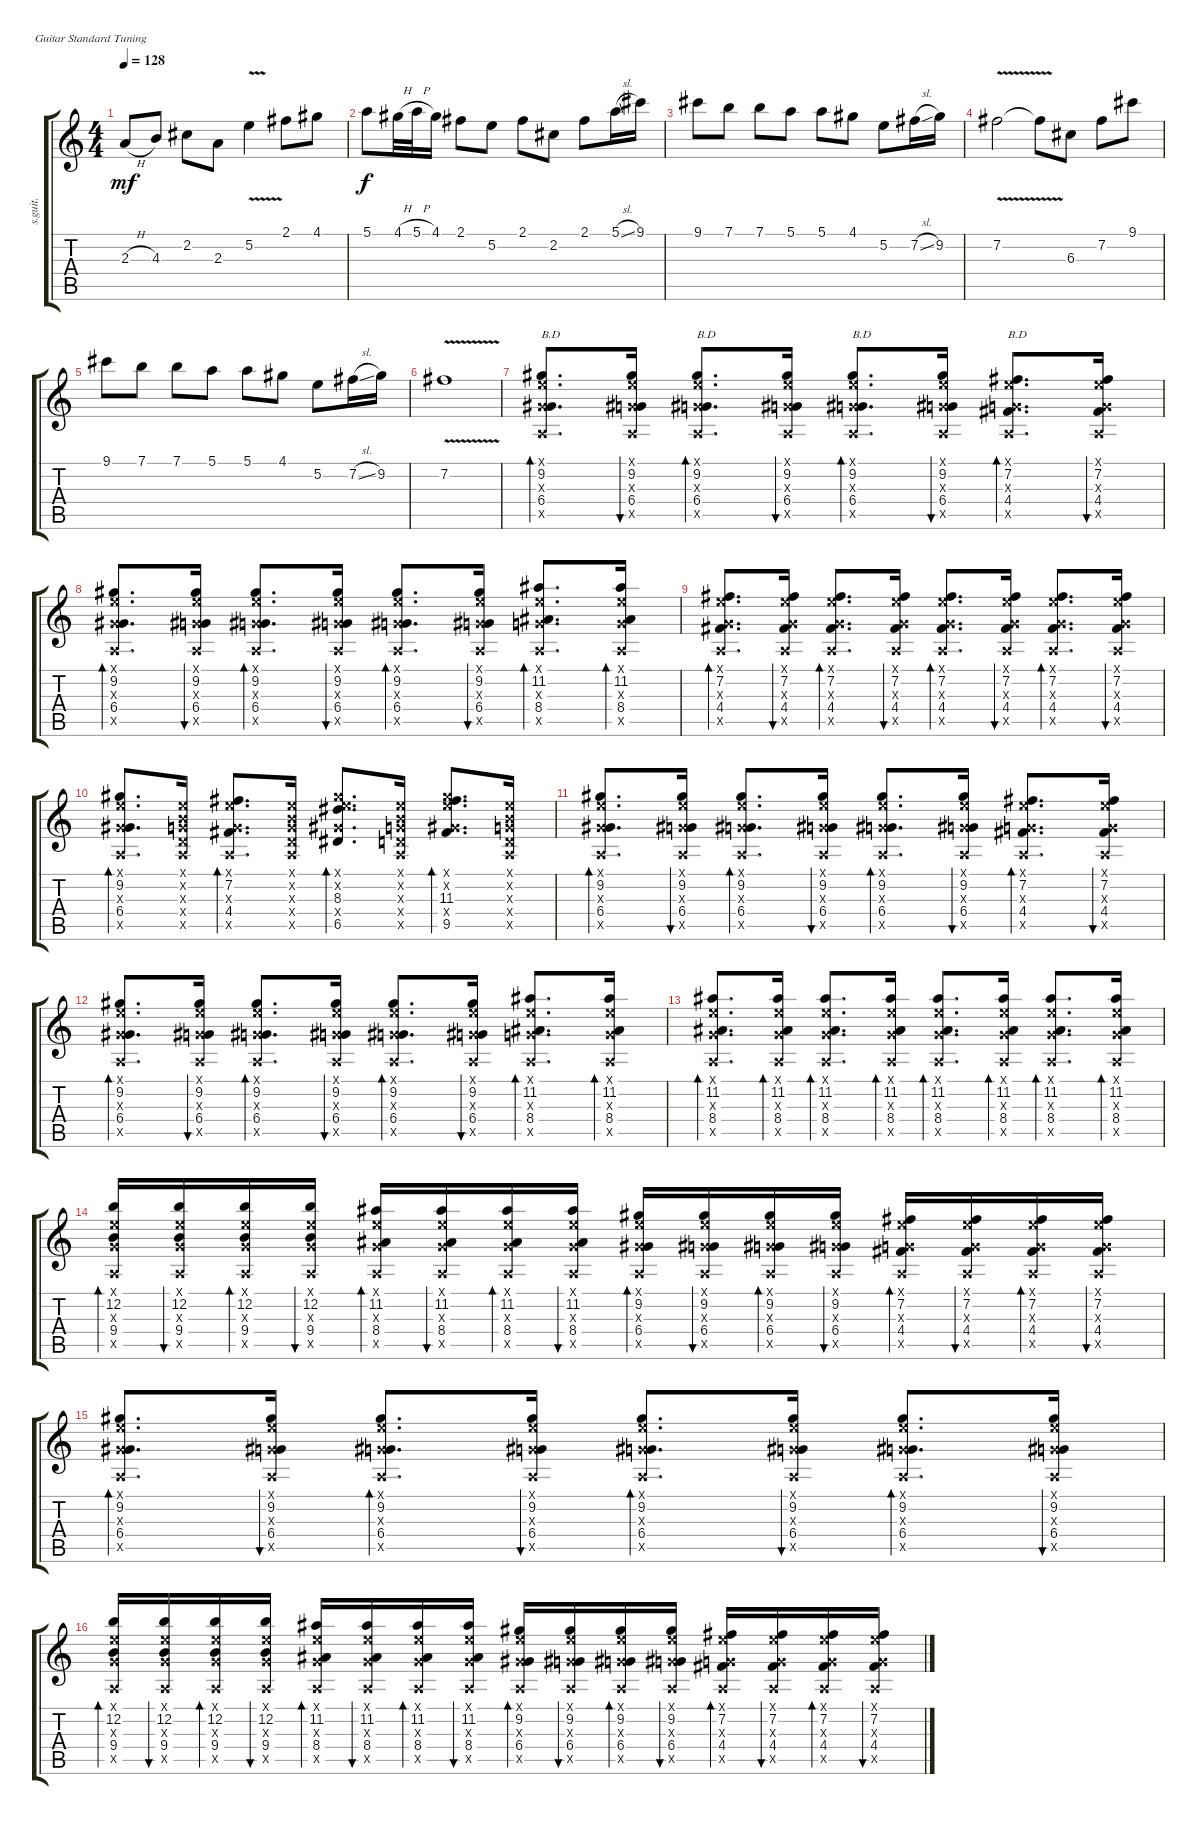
\defaultSystemsLayout 4
\bracketExtendMode groupsimilarinstruments
\otherSystemsTrackNameOrientation horizontal
\track ("陈亮 " "s.guit.") {instrument acousticguitarsteel}
\staff {score tabs}
\tuning (E4 B3 G3 D3 A2 E2)
\ts (4 4)
\tempo 128
\clef g2
\ks c
2.3{h}.8{dy mf beam Up} 4.3.8{beam Up} 2.2{acc #}.8{beam Down} 2.3.8{beam Down} 5.2{v}.4{beam Down} 2.1{acc #}.8{beam Down} 4.1{acc #}.8{beam Down} |
5.1.8{dy f beam Down} 4.1{h acc #}.32{beam Down} 5.1{h}.32{beam Down} 4.1{acc #}.16{beam Down} 2.1{acc #}.8{beam Down} 5.2.8{beam Down} 2.1{acc #}.8{beam Down} 2.2{acc #}.8{beam Down} 2.1{acc #}.8{beam Down} 5.1{sl}.16{beam Down} 9.1{acc #}.16{beam Down} |
9.1{acc #}.8{beam Down} 7.1.8{beam Down} 7.1.8{beam Down} 5.1.8{beam Down} 5.1.8{beam Down} 4.1{acc #}.8{beam Down} 5.2.8{beam Down} 7.2{sl acc #}.16{beam Down} 9.2{acc #}.16{beam Down} |
7.2{v acc #}.2{beam Down} 7.2{v t acc #}.8{beam Down} 6.3{acc #}.8{beam Down} 7.2{acc #}.8{beam Down} 9.1{acc #}.8{beam Down} |
9.1{acc #}.8{beam Down} 7.1.8{beam Down} 7.1.8{beam Down} 5.1.8{beam Down} 5.1.8{beam Down} 4.1{acc #}.8{beam Down} 5.2.8{beam Down} 7.2{sl acc #}.16{beam Down} 9.2{acc #}.16{beam Down} |
7.2{v acc #}.1{beam Down} |
(0.1{x} 9.2{acc #} 0.3{x} 6.4{acc #} 0.5{x}).8{d bd 30 txt "B.D" beam Up} (0.1{x} 9.2{acc #} 0.3{x} 6.4{acc #} 0.5{x}).16{bu 30 beam Up} (0.1{x} 9.2{acc #} 0.3{x} 6.4{acc #} 0.5{x}).8{d bd 30 txt "B.D" beam Up} (0.1{x} 9.2{acc #} 0.3{x} 6.4{acc #} 0.5{x}).16{bu 30 beam Up} (0.1{x} 9.2{acc #} 0.3{x} 6.4{acc #} 0.5{x}).8{d bd 30 txt "B.D" beam Up} (0.1{x} 9.2{acc #} 0.3{x} 6.4{acc #} 0.5{x}).16{bu 30 beam Up} (0.1{x} 7.2{acc #} 0.3{x} 4.4{acc #} 0.5{x}).8{d bd 30 txt "B.D" beam Up} (0.1{x} 7.2{acc #} 0.3{x} 4.4{acc #} 0.5{x}).16{bu 30 beam Up} |
(0.1{x} 9.2{acc #} 0.3{x} 6.4{acc #} 0.5{x}).8{d bd 30 beam Up} (0.1{x} 9.2{acc #} 0.3{x} 6.4{acc #} 0.5{x}).16{bu 30 beam Up} (0.1{x} 9.2{acc #} 0.3{x} 6.4{acc #} 0.5{x}).8{d bd 30 beam Up} (0.1{x} 9.2{acc #} 0.3{x} 6.4{acc #} 0.5{x}).16{bu 30 beam Up} (0.1{x} 9.2{acc #} 0.3{x} 6.4{acc #} 0.5{x}).8{d bd 30 beam Up} (0.1{x} 9.2{acc #} 0.3{x} 6.4{acc #} 0.5{x}).16{bu 30 beam Up} (0.1{x} 11.2{acc #} 0.3{x} 8.4{acc #} 0.5{x}).8{d bd 30 beam Up} (0.1{x} 11.2{acc #} 0.3{x} 8.4{acc #} 0.5{x}).16{bd 30 beam Up} |
(0.1{x} 7.2{acc #} 0.3{x} 4.4{acc #} 0.5{x}).8{d bd 30 beam Up} (0.1{x} 7.2{acc #} 0.3{x} 4.4{acc #} 0.5{x}).16{bu 30 beam Up} (0.1{x} 7.2{acc #} 0.3{x} 4.4{acc #} 0.5{x}).8{d bd 30 beam Up} (0.1{x} 7.2{acc #} 0.3{x} 4.4{acc #} 0.5{x}).16{bu 30 beam Up} (0.1{x} 7.2{acc #} 0.3{x} 4.4{acc #} 0.5{x}).8{d bd 30 beam Up} (0.1{x} 7.2{acc #} 0.3{x} 4.4{acc #} 0.5{x}).16{bu 30 beam Up} (0.1{x} 7.2{acc #} 0.3{x} 4.4{acc #} 0.5{x}).8{d bd 30 beam Up} (0.1{x} 7.2{acc #} 0.3{x} 4.4{acc #} 0.5{x}).16{bu 30 beam Up} |
(0.1{x} 9.2{acc #} 0.3{x} 6.4{acc #} 0.5{x}).8{d bd 30 beam Up} (0.1{x} 0.2{x} 0.3{x} 0.4{x} 0.5{x}).16{beam Up} (0.1{x} 7.2{acc #} 0.3{x} 4.4{acc #} 0.5{x}).8{d bd 30 beam Up} (0.1{x} 0.2{x} 0.3{x} 0.4{x} 0.5{x}).16{beam Up} (0.1{x} 9.2{x acc #} 8.3{acc #} 6.4{x acc #} 6.5{acc #}).8{d bd 30 beam Up} (0.1{x} 0.2{x} 0.3{x} 0.4{x} 0.5{x}).16{beam Up} (0.1{x} 9.2{x acc #} 11.3{acc #} 6.4{x acc #} 9.5{acc #}).8{d bd 30 beam Up} (0.1{x} 0.2{x} 0.3{x} 0.4{x} 0.5{x}).16{beam Up} |
(0.1{x} 9.2{acc #} 0.3{x} 6.4{acc #} 0.5{x}).8{d bd 30 beam Up} (0.1{x} 9.2{acc #} 0.3{x} 6.4{acc #} 0.5{x}).16{bu 30 beam Up} (0.1{x} 9.2{acc #} 0.3{x} 6.4{acc #} 0.5{x}).8{d bd 30 beam Up} (0.1{x} 9.2{acc #} 0.3{x} 6.4{acc #} 0.5{x}).16{bu 30 beam Up} (0.1{x} 9.2{acc #} 0.3{x} 6.4{acc #} 0.5{x}).8{d bd 30 beam Up} (0.1{x} 9.2{acc #} 0.3{x} 6.4{acc #} 0.5{x}).16{bu 30 beam Up} (0.1{x} 7.2{acc #} 0.3{x} 4.4{acc #} 0.5{x}).8{d bd 30 beam Up} (0.1{x} 7.2{acc #} 0.3{x} 4.4{acc #} 0.5{x}).16{bu 30 beam Up} |
(0.1{x} 9.2{acc #} 0.3{x} 6.4{acc #} 0.5{x}).8{d bd 30 beam Up} (0.1{x} 9.2{acc #} 0.3{x} 6.4{acc #} 0.5{x}).16{bu 30 beam Up} (0.1{x} 9.2{acc #} 0.3{x} 6.4{acc #} 0.5{x}).8{d bd 30 beam Up} (0.1{x} 9.2{acc #} 0.3{x} 6.4{acc #} 0.5{x}).16{bu 30 beam Up} (0.1{x} 9.2{acc #} 0.3{x} 6.4{acc #} 0.5{x}).8{d bd 30 beam Up} (0.1{x} 9.2{acc #} 0.3{x} 6.4{acc #} 0.5{x}).16{bu 30 beam Up} (0.1{x} 11.2{acc #} 0.3{x} 8.4{acc #} 0.5{x}).8{d bd 30 beam Up} (0.1{x} 11.2{acc #} 0.3{x} 8.4{acc #} 0.5{x}).16{bd 30 beam Up} |
(0.1{x} 11.2{acc #} 0.3{x} 8.4{acc #} 0.5{x}).8{d bd 30 beam Up} (0.1{x} 11.2{acc #} 0.3{x} 8.4{acc #} 0.5{x}).16{bd 30 beam Up} (0.1{x} 11.2{acc #} 0.3{x} 8.4{acc #} 0.5{x}).8{d bd 30 beam Up} (0.1{x} 11.2{acc #} 0.3{x} 8.4{acc #} 0.5{x}).16{bd 30 beam Up} (0.1{x} 11.2{acc #} 0.3{x} 8.4{acc #} 0.5{x}).8{d bd 30 beam Up} (0.1{x} 11.2{acc #} 0.3{x} 8.4{acc #} 0.5{x}).16{bd 30 beam Up} (0.1{x} 11.2{acc #} 0.3{x} 8.4{acc #} 0.5{x}).8{d bd 30 beam Up} (0.1{x} 11.2{acc #} 0.3{x} 8.4{acc #} 0.5{x}).16{bd 30 beam Up} |
(0.1{x} 12.2 0.3{x} 9.4 0.5{x}).16{bd 30 beam Up} (0.1{x} 12.2 0.3{x} 9.4 0.5{x}).16{bu 30 beam Up} (0.1{x} 12.2 0.3{x} 9.4 0.5{x}).16{bd 30 beam Up} (0.1{x} 12.2 0.3{x} 9.4 0.5{x}).16{bu 30 beam Up} (0.1{x} 11.2{acc #} 0.3{x} 8.4{acc #} 0.5{x}).16{bd 30 beam Up} (0.1{x} 11.2{acc #} 0.3{x} 8.4{acc #} 0.5{x}).16{bu 30 beam Up} (0.1{x} 11.2{acc #} 0.3{x} 8.4{acc #} 0.5{x}).16{bd 30 beam Up} (0.1{x} 11.2{acc #} 0.3{x} 8.4{acc #} 0.5{x}).16{bu 30 beam Up} (0.1{x} 9.2{acc #} 0.3{x} 6.4{acc #} 0.5{x}).16{bd 30 beam Up} (0.1{x} 9.2{acc #} 0.3{x} 6.4{acc #} 0.5{x}).16{bu 30 beam Up} (0.1{x} 9.2{acc #} 0.3{x} 6.4{acc #} 0.5{x}).16{bd 30 beam Up} (0.1{x} 9.2{acc #} 0.3{x} 6.4{acc #} 0.5{x}).16{bu 30 beam Up} (0.1{x} 7.2{acc #} 0.3{x} 4.4{acc #} 0.5{x}).16{bd 30 beam Up} (0.1{x} 7.2{acc #} 0.3{x} 4.4{acc #} 0.5{x}).16{bu 30 beam Up} (0.1{x} 7.2{acc #} 0.3{x} 4.4{acc #} 0.5{x}).16{bd 30 beam Up} (0.1{x} 7.2{acc #} 0.3{x} 4.4{acc #} 0.5{x}).16{bu 30 beam Up} |
(0.1{x} 9.2{acc #} 0.3{x} 6.4{acc #} 0.5{x}).8{d bd 30 beam Up} (0.1{x} 9.2{acc #} 0.3{x} 6.4{acc #} 0.5{x}).16{bu 30 beam Up} (0.1{x} 9.2{acc #} 0.3{x} 6.4{acc #} 0.5{x}).8{d bd 30 beam Up} (0.1{x} 9.2{acc #} 0.3{x} 6.4{acc #} 0.5{x}).16{bu 30 beam Up} (0.1{x} 9.2{acc #} 0.3{x} 6.4{acc #} 0.5{x}).8{d bd 30 beam Up} (0.1{x} 9.2{acc #} 0.3{x} 6.4{acc #} 0.5{x}).16{bu 30 beam Up} (0.1{x} 9.2{acc #} 0.3{x} 6.4{acc #} 0.5{x}).8{d bd 30 beam Up} (0.1{x} 9.2{acc #} 0.3{x} 6.4{acc #} 0.5{x}).16{bu 30 beam Up} |
(0.1{x} 12.2 0.3{x} 9.4 0.5{x}).16{bd 30 beam Up} (0.1{x} 12.2 0.3{x} 9.4 0.5{x}).16{bu 30 beam Up} (0.1{x} 12.2 0.3{x} 9.4 0.5{x}).16{bd 30 beam Up} (0.1{x} 12.2 0.3{x} 9.4 0.5{x}).16{bu 30 beam Up} (0.1{x} 11.2{acc #} 0.3{x} 8.4{acc #} 0.5{x}).16{bd 30 beam Up} (0.1{x} 11.2{acc #} 0.3{x} 8.4{acc #} 0.5{x}).16{bu 30 beam Up} (0.1{x} 11.2{acc #} 0.3{x} 8.4{acc #} 0.5{x}).16{bd 30 beam Up} (0.1{x} 11.2{acc #} 0.3{x} 8.4{acc #} 0.5{x}).16{bu 30 beam Up} (0.1{x} 9.2{acc #} 0.3{x} 6.4{acc #} 0.5{x}).16{bd 30 beam Up} (0.1{x} 9.2{acc #} 0.3{x} 6.4{acc #} 0.5{x}).16{bu 30 beam Up} (0.1{x} 9.2{acc #} 0.3{x} 6.4{acc #} 0.5{x}).16{bd 30 beam Up} (0.1{x} 9.2{acc #} 0.3{x} 6.4{acc #} 0.5{x}).16{bu 30 beam Up} (0.1{x} 7.2{acc #} 0.3{x} 4.4{acc #} 0.5{x}).16{bd 30 beam Up} (0.1{x} 7.2{acc #} 0.3{x} 4.4{acc #} 0.5{x}).16{bu 30 beam Up} (0.1{x} 7.2{acc #} 0.3{x} 4.4{acc #} 0.5{x}).16{bd 30 beam Up} (0.1{x} 7.2{acc #} 0.3{x} 4.4{acc #} 0.5{x}).16{bu 30 beam Up}
